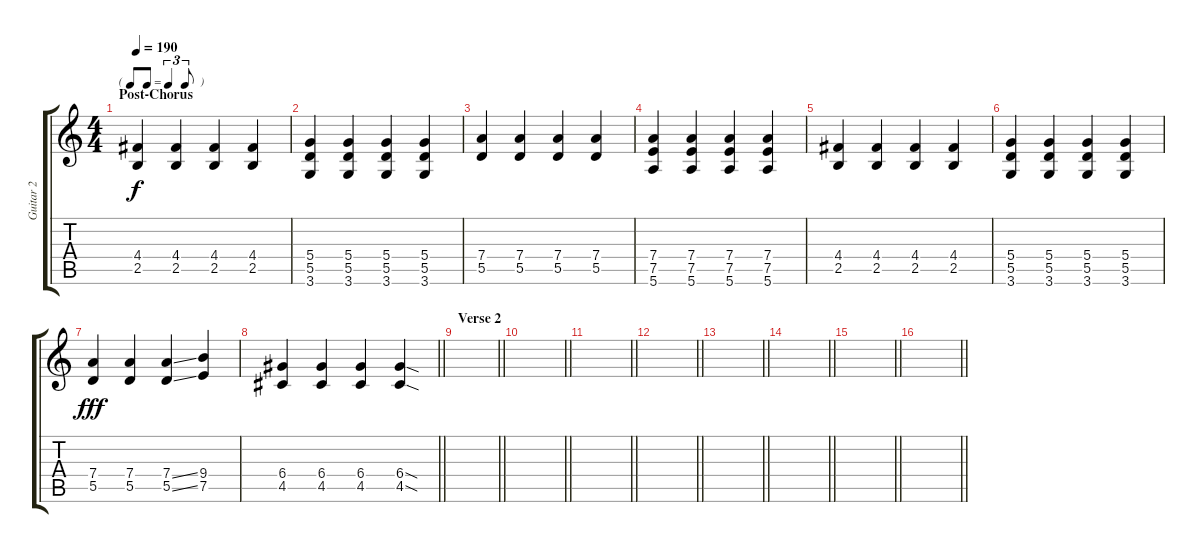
\track ("Guitar 2" "Guitar 2") {instrument overdrivenguitar}
\staff {score tabs}
\tuning (E4 B3 G3 D3 A2 E2) {hide}
\ts (4 4)
\tf triplet8th
\section ("" "Post-Chorus")
\tempo 190
\clef g2
\ks c
(4.4 2.5).4{dy f} (4.4 2.5).4 (4.4 2.5).4 (4.4 2.5).4 |
(5.4 5.5 3.6).4 (5.4 5.5 3.6).4 (5.4 5.5 3.6).4 (5.4 5.5 3.6).4 |
(7.4 5.5).4 (7.4 5.5).4 (7.4 5.5).4 (7.4 5.5).4 |
(7.4 7.5 5.6).4 (7.4 7.5 5.6).4 (7.4 7.5 5.6).4 (7.4 7.5 5.6).4 |
(4.4 2.5).4 (4.4 2.5).4 (4.4 2.5).4 (4.4 2.5).4 |
(5.4 5.5 3.6).4 (5.4 5.5 3.6).4 (5.4 5.5 3.6).4 (5.4 5.5 3.6).4 |
(7.4 5.5).4{dy fff} (7.4 5.5).4 (7.4{ss} 5.5{ss}).4 (9.4 7.5).4 |
\barLineRight lightlight
(6.4 4.5).4 (6.4 4.5).4 (6.4 4.5).4 (6.4{sod} 4.5{sod}).4 |
\section ("" "Verse 2")
\barLineRight lightlight
|
\barLineRight lightlight
|
\barLineRight lightlight
|
\barLineRight lightlight
|
\barLineRight lightlight
|
\barLineRight lightlight
|
\barLineRight lightlight
|
\barLineRight lightlight
